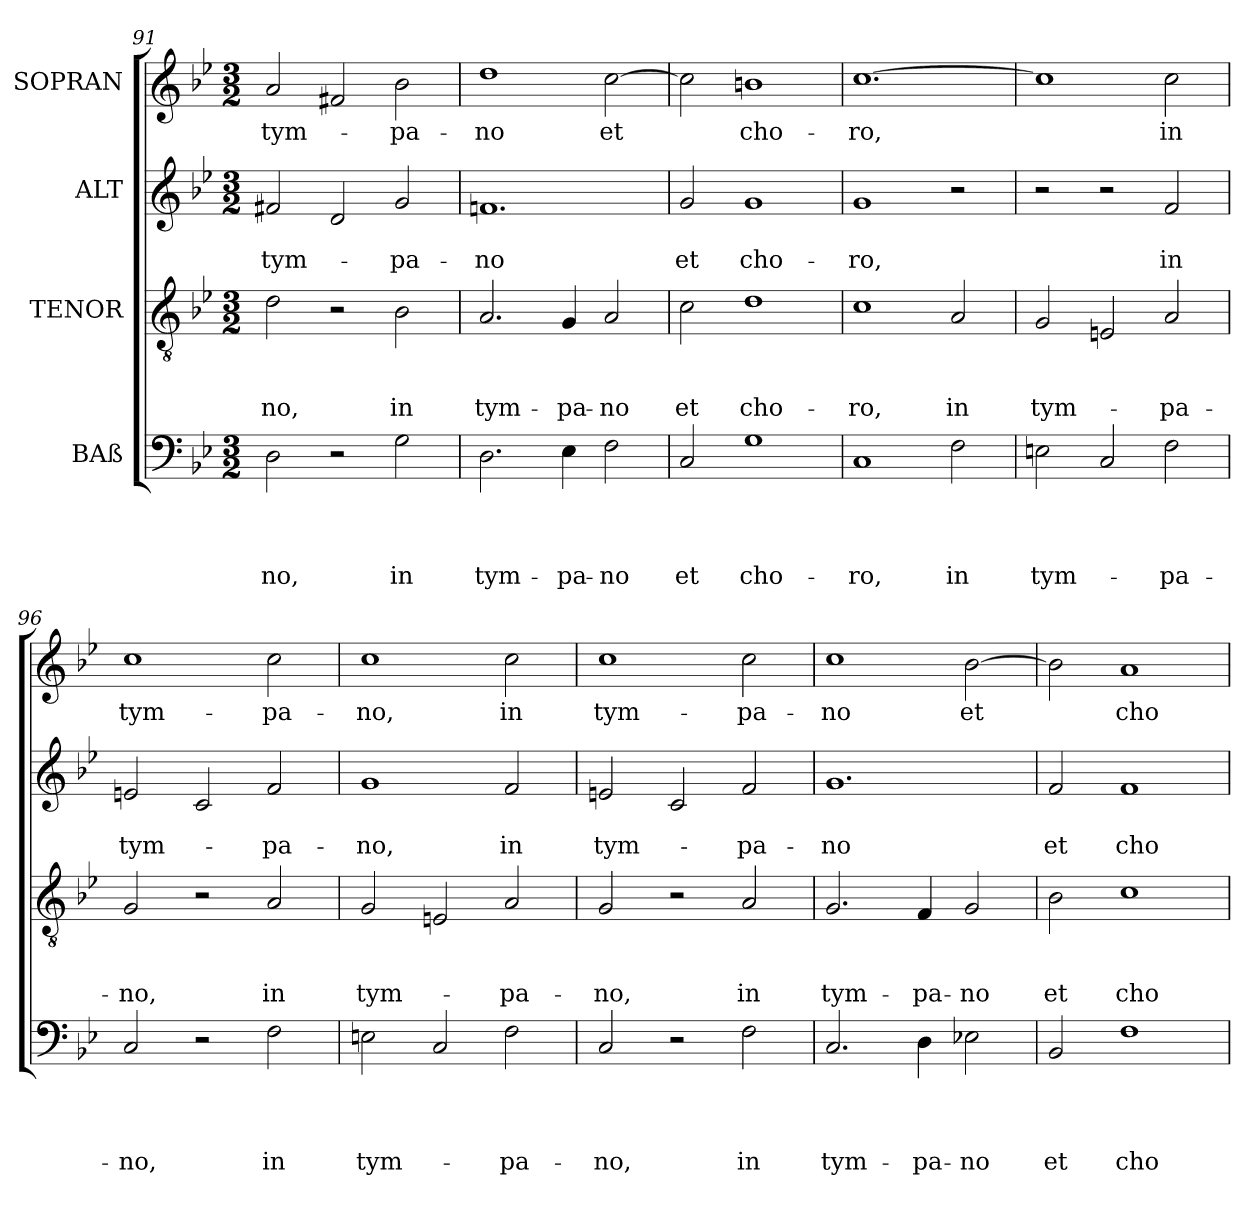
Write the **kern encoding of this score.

**kern	**text	**text	**text	**text	**kern	**text	**text	**text	**kern	**text	**text	**kern	**text
*part4	*part4	*part4	*part4	*part4	*part3	*part3	*part3	*part3	*part2	*part2	*part2	*part1	*part1
*staff4	*staff4	*staff4	*staff4	*staff4	*staff3	*staff3	*staff3	*staff3	*staff2	*staff2	*staff2	*staff1	*staff1
*I"BAß	*	*	*	*	*I"TENOR	*	*	*	*I"ALT	*	*	*I"SOPRAN	*
*clefF4	*	*	*	*	*clefGv2	*	*	*	*clefG2	*	*	*clefG2	*
*k[b-e-]	*	*	*	*	*k[b-e-]	*	*	*	*k[b-e-]	*	*	*k[b-e-]	*
*B-:	*	*	*	*	*B-:	*	*	*	*B-:	*	*	*B-:	*
*M3/2	*	*	*	*	*M3/2	*	*	*	*M3/2	*	*	*M3/2	*
=91	=91	=91	=91	=91	=91	=91	=91	=91	=91	=91	=91	=91	=91
2D\	.	.	.	-no,	2d\	.	.	-no,	2f#X/	.	tym-	2a/	tym-
2r	.	.	.	.	2r	.	.	.	2d/	.	.	2f#X/	.
2G\	.	.	.	in	2B-\	.	.	in	2g/	.	-pa-	2b-\	-pa-
=92	=92	=92	=92	=92	=92	=92	=92	=92	=92	=92	=92	=92	=92
2.D\	.	.	.	tym-	2.A/	.	.	tym-	1.fn	.	-no	1dd	-no
4E-\	.	.	.	-pa-	4G/	.	.	-pa-	.	.	.	.	.
2F\	.	.	.	-no	2A/	.	.	-no	.	.	.	[2cc\	et
=93	=93	=93	=93	=93	=93	=93	=93	=93	=93	=93	=93	=93	=93
2C/	.	.	.	et	2c\	.	.	et	2g/	.	et	2cc\]	.
1G	.	.	.	cho-	1d	.	.	cho-	1g	.	cho-	1bn	cho-
!!LO:PB:g=z
=94	=94	=94	=94	=94	=94	=94	=94	=94	=94	=94	=94	=94	=94
1C	.	.	.	-ro,	1c	.	.	-ro,	1g	.	-ro,	[1.cc	-ro,
2F\	.	.	.	in	2A/	.	.	in	2r	.	.	.	.
=95	=95	=95	=95	=95	=95	=95	=95	=95	=95	=95	=95	=95	=95
2En\	.	.	.	tym-	2G/	.	.	tym-	2r	.	.	1cc]	.
2C/	.	.	.	.	2En/	.	.	.	2r	.	.	.	.
2F\	.	.	.	-pa-	2A/	.	.	-pa-	2f/	.	in	2cc\	in
=96	=96	=96	=96	=96	=96	=96	=96	=96	=96	=96	=96	=96	=96
2C/	.	.	.	-no,	2G/	.	.	-no,	2en/	.	tym-	1cc	tym-
2r	.	.	.	.	2r	.	.	.	2c/	.	.	.	.
2F\	.	.	.	in	2A/	.	.	in	2f/	.	-pa-	2cc\	-pa-
=97	=97	=97	=97	=97	=97	=97	=97	=97	=97	=97	=97	=97	=97
2En\	.	.	.	tym-	2G/	.	.	tym-	1g	.	-no,	1cc	-no,
2C/	.	.	.	.	2En/	.	.	.	.	.	.	.	.
2F\	.	.	.	-pa-	2A/	.	.	-pa-	2f/	.	in	2cc\	in
=98	=98	=98	=98	=98	=98	=98	=98	=98	=98	=98	=98	=98	=98
2C/	.	.	.	-no,	2G/	.	.	-no,	2en/	.	tym-	1cc	tym-
2r	.	.	.	.	2r	.	.	.	2c/	.	.	.	.
2F\	.	.	.	in	2A/	.	.	in	2f/	.	-pa-	2cc\	-pa-
=99	=99	=99	=99	=99	=99	=99	=99	=99	=99	=99	=99	=99	=99
2.C/	.	.	.	tym-	2.G/	.	.	tym-	1.g	.	-no	1cc	-no
4D\	.	.	.	-pa-	4F/	.	.	-pa-	.	.	.	.	.
2E-X\	.	.	.	-no	2G/	.	.	-no	.	.	.	[2b-\	et
=100	=100	=100	=100	=100	=100	=100	=100	=100	=100	=100	=100	=100	=100
2BB-/	.	.	.	et	2B-\	.	.	et	2f/	.	et	2b-\]	.
1F	.	.	.	cho-	1c	.	.	cho-	1f	.	cho-	1a	cho-
=	=	=	=	=	=	=	=	=	=	=	=	=	=
*-	*-	*-	*-	*-	*-	*-	*-	*-	*-	*-	*-	*-	*-
